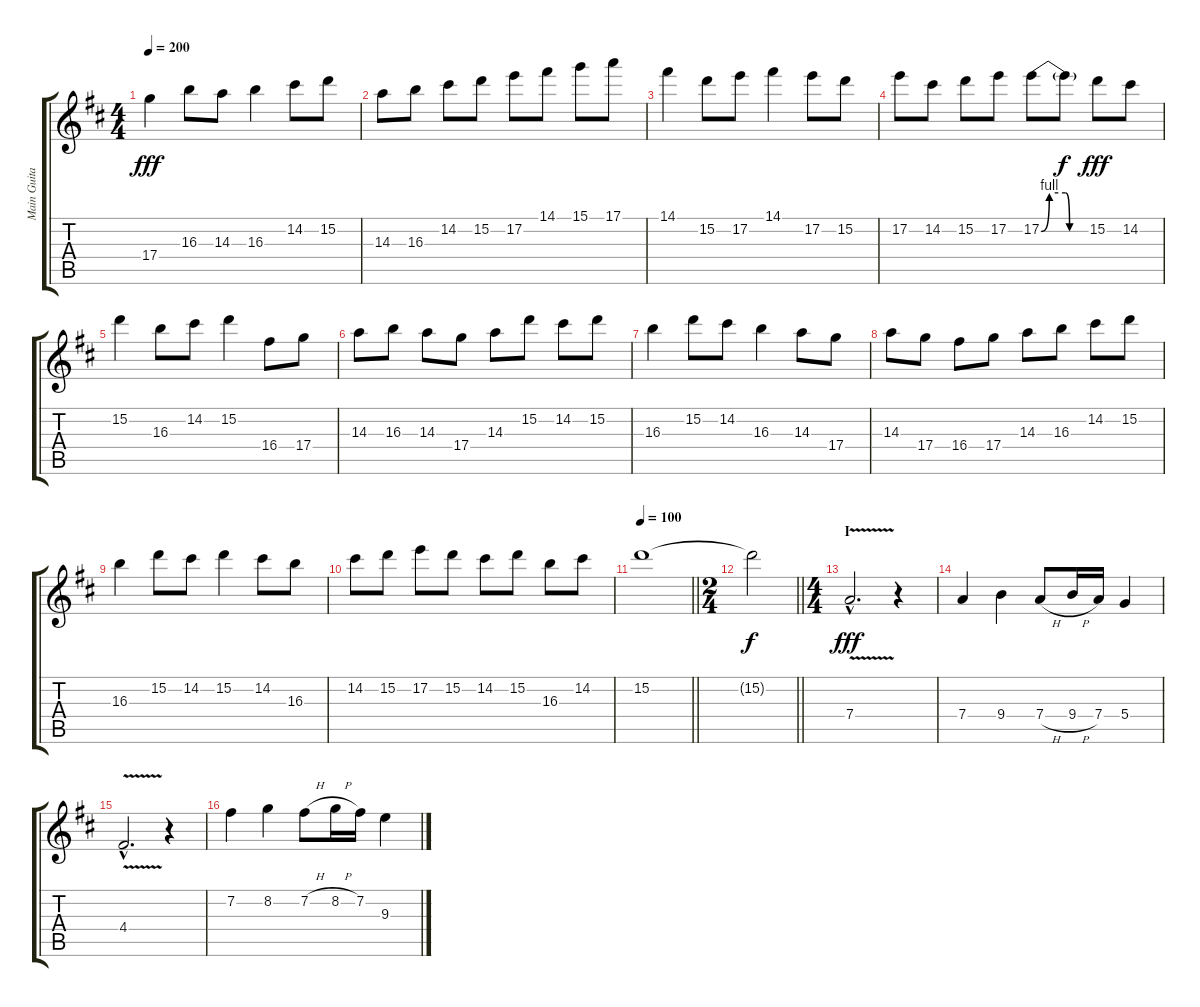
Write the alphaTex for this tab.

\track ("Main Guitar" "Main Guita") {instrument distortionguitar}
\staff {score tabs}
\tuning (E4 B3 G3 D3 A2 E2) {hide}
\ts (4 4)
\tempo 200
\clef g2
\ks d
17.4.4{dy fff} 16.3.8 14.3.8 16.3.4 14.2.8 15.2.8 |
14.3.8 16.3.8 14.2.8 15.2.8 17.2.8 14.1.8 15.1.8 17.1.8 |
14.1.4 15.2.8 17.2.8 14.1.4 17.2.8 15.2.8 |
17.2.8 14.2.8 15.2.8 17.2.8 17.2{be (custom 0 0 10 4 30 4 35 0 60 0)}.8 17.2{t}.8{dy f} 15.2.8{dy fff} 14.2.8 |
15.2.4 16.3.8 14.2.8 15.2.4 16.4.8 17.4.8 |
14.3.8 16.3.8 14.3.8 17.4.8 14.3.8 15.2.8 14.2.8 15.2.8 |
16.3.4 15.2.8 14.2.8 16.3.4 14.3.8 17.4.8 |
14.3.8 17.4.8 16.4.8 17.4.8 14.3.8 16.3.8 14.2.8 15.2.8 |
16.3.4 15.2.8 14.2.8 15.2.4 14.2.8 16.3.8 |
14.2.8 15.2.8 17.2.8 15.2.8 14.2.8 15.2.8 16.3.8 14.2.8 |
\tempo 100
\barLineRight lightlight
15.2.1 |
\ts (2 4)
\barLineRight lightlight
15.2{t}.2{dy f} |
\ts (4 4)
\section ("" "I")
7.4{v hac}.2{d dy fff} r.4 |
7.4.4 9.4.4 7.4{h}.8 9.4{h}.16 7.4.16 5.4.4 |
4.4{v hac}.2{d} r.4 |
7.2.4 8.2.4 7.2{h}.8 8.2{h}.16 7.2.16 9.3.4
